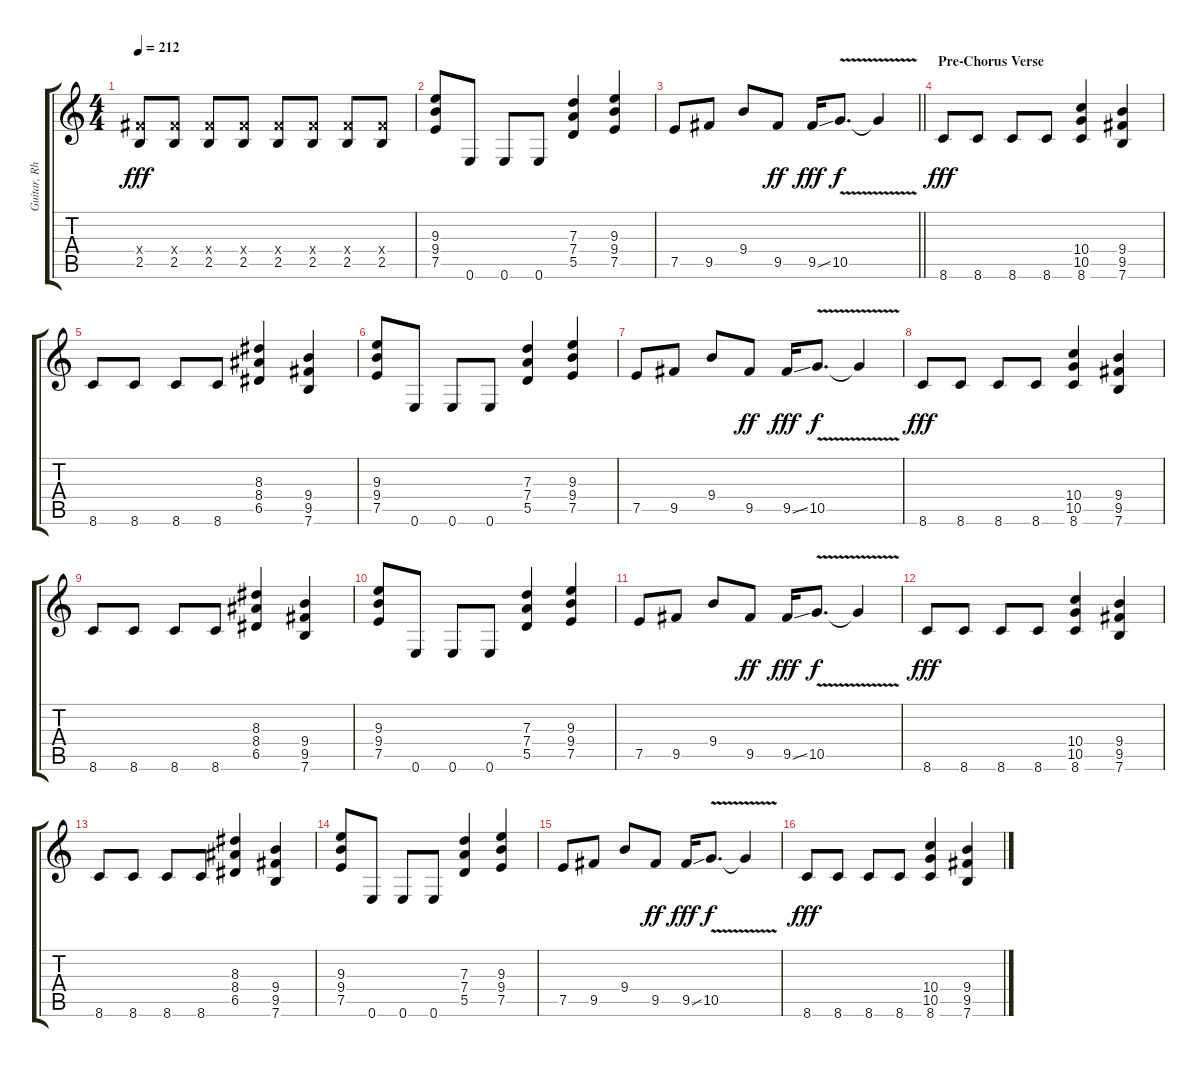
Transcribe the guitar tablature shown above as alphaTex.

\track ("Guitar, Rhythm (Hetfield)" "Guitar, Rh") {instrument distortionguitar}
\staff {score tabs}
\tuning (E4 B3 G3 D3 A2 E2) {hide}
\ts (4 4)
\tempo 212
\clef g2
\ks c
(4.4{x} 2.5).8{dy fff} (4.4{x} 2.5).8 (4.4{x} 2.5).8 (4.4{x} 2.5).8 (4.4{x} 2.5).8 (4.4{x} 2.5).8 (4.4{x} 2.5).8 (4.4{x} 2.5).8 |
(9.3 9.4 7.5).8 0.6.8 0.6.8 0.6.8 (7.3 7.4 5.5).4 (9.3 9.4 7.5).4 |
\barLineRight lightlight
7.5.8 9.5.8 9.4.8 9.5.8{dy ff} 9.5{ss}.16{dy fff} 10.5{v}.8{d dy f} 10.5{t}.4 |
\section ("" "Pre-Chorus Verse")
8.6.8{dy fff} 8.6.8 8.6.8 8.6.8 (10.4 10.5 8.6).4 (9.4 9.5 7.6).4 |
8.6.8 8.6.8 8.6.8 8.6.8 (8.3 8.4 6.5).4 (9.4 9.5 7.6).4 |
(9.3 9.4 7.5).8 0.6.8 0.6.8 0.6.8 (7.3 7.4 5.5).4 (9.3 9.4 7.5).4 |
7.5.8 9.5.8 9.4.8 9.5.8{dy ff} 9.5{ss}.16{dy fff} 10.5{v}.8{d dy f} 10.5{t}.4 |
8.6.8{dy fff} 8.6.8 8.6.8 8.6.8 (10.4 10.5 8.6).4 (9.4 9.5 7.6).4 |
8.6.8 8.6.8 8.6.8 8.6.8 (8.3 8.4 6.5).4 (9.4 9.5 7.6).4 |
(9.3 9.4 7.5).8 0.6.8 0.6.8 0.6.8 (7.3 7.4 5.5).4 (9.3 9.4 7.5).4 |
7.5.8 9.5.8 9.4.8 9.5.8{dy ff} 9.5{ss}.16{dy fff} 10.5{v}.8{d dy f} 10.5{t}.4 |
8.6.8{dy fff} 8.6.8 8.6.8 8.6.8 (10.4 10.5 8.6).4 (9.4 9.5 7.6).4 |
8.6.8 8.6.8 8.6.8 8.6.8 (8.3 8.4 6.5).4 (9.4 9.5 7.6).4 |
(9.3 9.4 7.5).8 0.6.8 0.6.8 0.6.8 (7.3 7.4 5.5).4 (9.3 9.4 7.5).4 |
7.5.8 9.5.8 9.4.8 9.5.8{dy ff} 9.5{ss}.16{dy fff} 10.5{v}.8{d dy f} 10.5{t}.4 |
8.6.8{dy fff} 8.6.8 8.6.8 8.6.8 (10.4 10.5 8.6).4 (9.4 9.5 7.6).4
